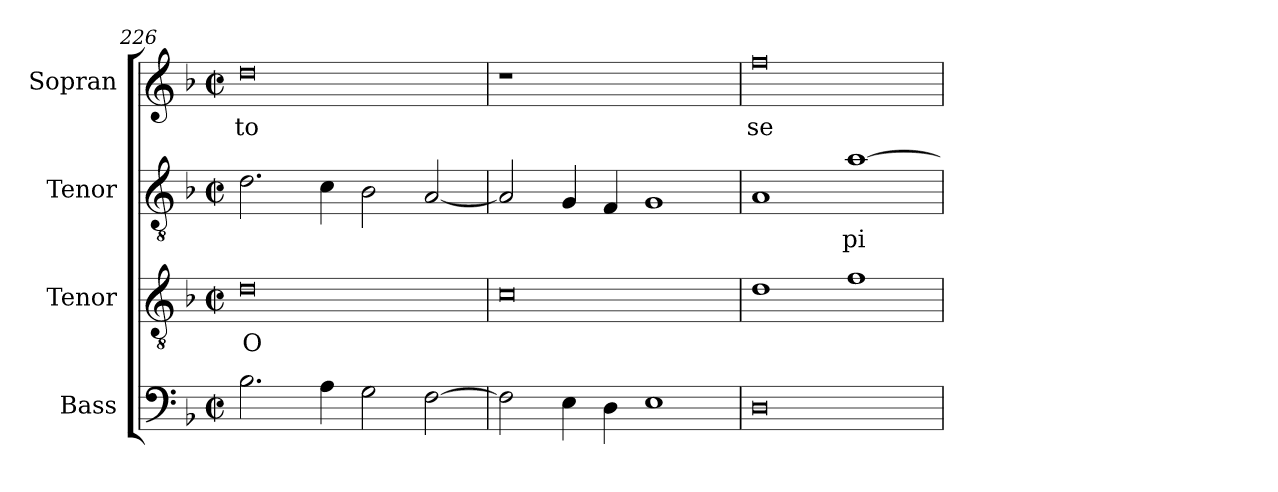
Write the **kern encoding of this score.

**kern	**kern	**text	**kern	**text	**kern	**text
*part4	*part3	*part3	*part2	*part2	*part1	*part1
*staff4	*staff3	*staff3	*staff2	*staff2	*staff1	*staff1
*I"Bass	*I"Tenor	*	*I"Tenor	*	*I"Sopran	*
*	*I'Tenor	*	*	*	*	*
*clefF4	*clefGv2	*	*clefGv2	*	*clefG2	*
*	*ITrd7c12	*	*ITrd7c12	*	*	*
*k[b-]	*k[b-]	*	*k[b-]	*	*k[b-]	*
*F:	*F:	*	*F:	*	*F:	*
*M2/2	*M2/2	*	*M2/2	*	*M2/2	*
*met(c|)	*met(c|)	*	*met(c|)	*	*met(c|)	*
=226	=226	=226	=226	=226	=226	=226
!	!	!LO:LY:b:color=#000000	!	!	!	!
!	!	!	!	!	!	!LO:LY:b:color=#000000
2.B-i\	0Di	O	2.Di\	.	0ddi	-to
4Ai\	.	.	4Ci\	.	.	.
2Gi\	.	.	2BB-i\	.	.	.
[>2Fi\	.	.	[<2AAi/	.	.	.
!!LO:LB:g=z
=227	=227	=227	=227	=227	=227	=227
!	!	!	!	!	!LO:N:vis=1	!
2Fi\]	0Ci	.	2AAi/]	.	1r	.
4Ei\	.	.	4GGi/	.	.	.
4Di\	.	.	4FFi/	.	.	.
1Ei	.	.	1GGi	.	1ryy	.
=228	=228	=228	=228	=228	=228	=228
!	!	!	!	!	!	!LO:LY:b:color=#000000
0Di	1Di	.	1AAi	.	0ffi	se-
!	!	!	!	!LO:LY:b:color=#000000	!	!
.	1Fi	.	[>1Ai	pi-	.	.
=	=	=	=	=	=	=
*-	*-	*-	*-	*-	*-	*-
